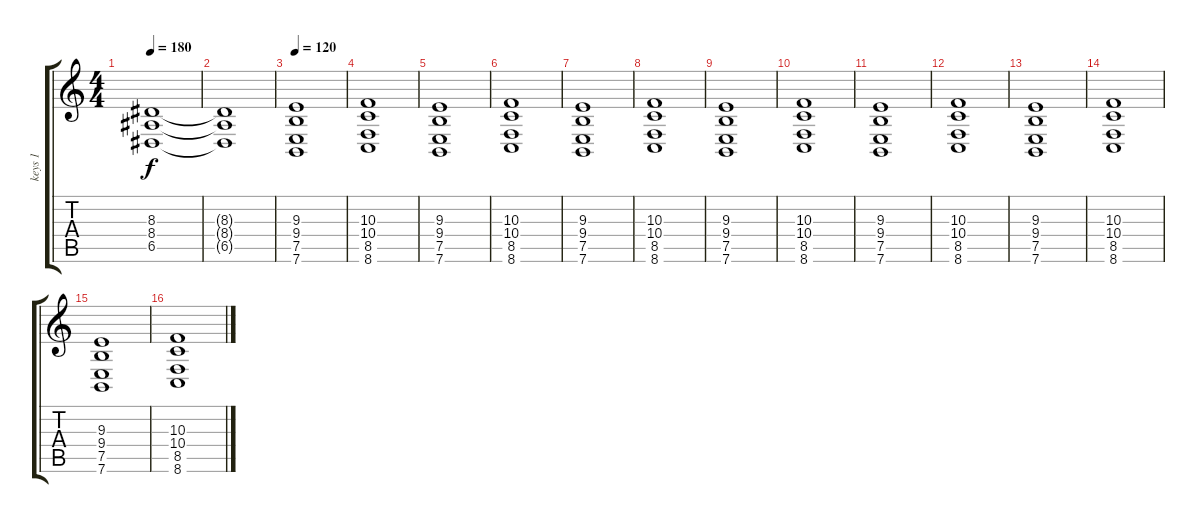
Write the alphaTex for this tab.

\track ("keys 1" "keys 1") {instrument stringensemble1}
\staff {score tabs}
\tuning (E4 B3 G3 D3 A2 E2) {hide}
\ts (4 4)
\tempo 180
\clef g2
\ks c
(8.3 8.4 6.5).1{dy f} |
(8.3{t} 8.4{t} 6.5{t}).1 |
\tempo 120
(9.3 9.4 7.5 7.6).1{volume 6} |
(10.3 10.4 8.5 8.6).1 |
(9.3 9.4 7.5 7.6).1 |
(10.3 10.4 8.5 8.6).1 |
(9.3 9.4 7.5 7.6).1 |
(10.3 10.4 8.5 8.6).1 |
(9.3 9.4 7.5 7.6).1 |
(10.3 10.4 8.5 8.6).1 |
(9.3 9.4 7.5 7.6).1 |
(10.3 10.4 8.5 8.6).1 |
(9.3 9.4 7.5 7.6).1 |
(10.3 10.4 8.5 8.6).1 |
(9.3 9.4 7.5 7.6).1 |
(10.3 10.4 8.5 8.6).1
